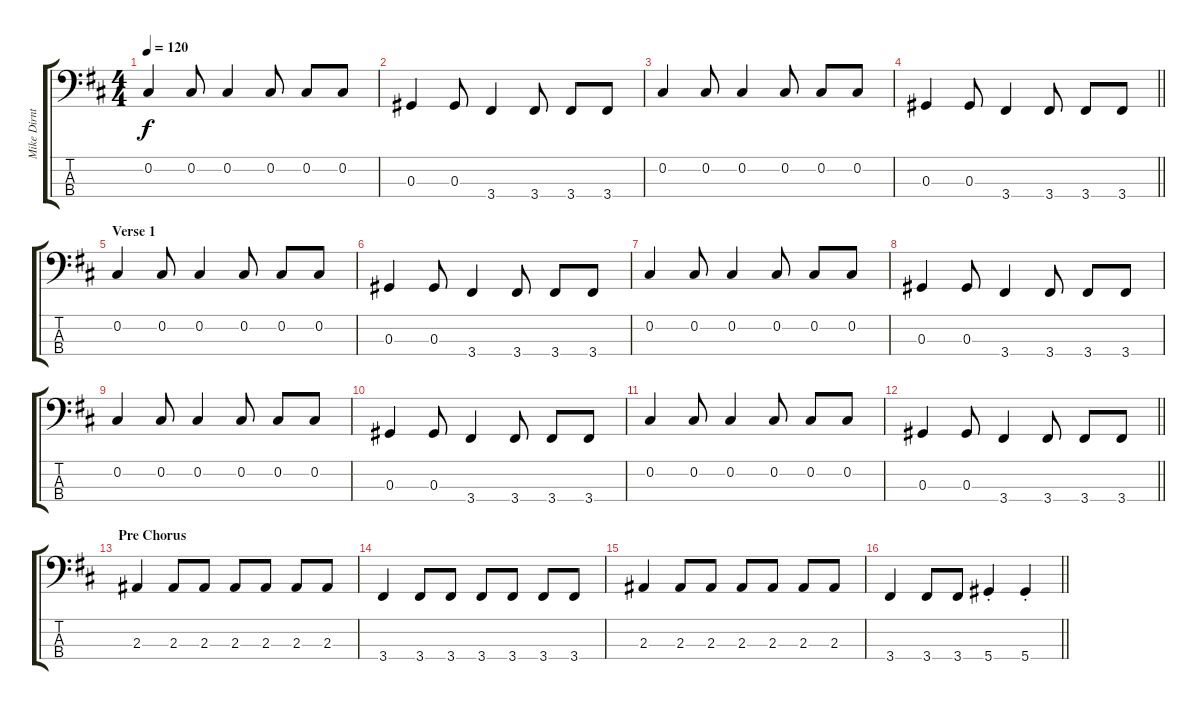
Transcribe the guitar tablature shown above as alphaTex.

\track ("Mike Dirnt (Bass)" "Mike Dirnt") {instrument electricbassfinger}
\staff {score tabs}
\tuning (Gb2 Db2 Ab1 Eb1) {hide}
\ts (4 4)
\tempo 120
\clef f4
\ks d
0.2.4{dy f} 0.2.8 0.2.4 0.2.8 0.2.8 0.2.8 |
0.3.4 0.3.8 3.4.4 3.4.8 3.4.8 3.4.8 |
0.2.4 0.2.8 0.2.4 0.2.8 0.2.8 0.2.8 |
\barLineRight lightlight
0.3.4 0.3.8 3.4.4 3.4.8 3.4.8 3.4.8 |
\section ("" "Verse 1")
0.2.4 0.2.8 0.2.4 0.2.8 0.2.8 0.2.8 |
0.3.4 0.3.8 3.4.4 3.4.8 3.4.8 3.4.8 |
0.2.4 0.2.8 0.2.4 0.2.8 0.2.8 0.2.8 |
0.3.4 0.3.8 3.4.4 3.4.8 3.4.8 3.4.8 |
0.2.4 0.2.8 0.2.4 0.2.8 0.2.8 0.2.8 |
0.3.4 0.3.8 3.4.4 3.4.8 3.4.8 3.4.8 |
0.2.4 0.2.8 0.2.4 0.2.8 0.2.8 0.2.8 |
\barLineRight lightlight
0.3.4 0.3.8 3.4.4 3.4.8 3.4.8 3.4.8 |
\section ("" "Pre Chorus")
2.3.4 2.3.8 2.3.8 2.3.8 2.3.8 2.3.8 2.3.8 |
3.4.4 3.4.8 3.4.8 3.4.8 3.4.8 3.4.8 3.4.8 |
2.3.4 2.3.8 2.3.8 2.3.8 2.3.8 2.3.8 2.3.8 |
\barLineRight lightlight
3.4.4 3.4.8 3.4.8 5.4{st}.4 5.4{st}.4
